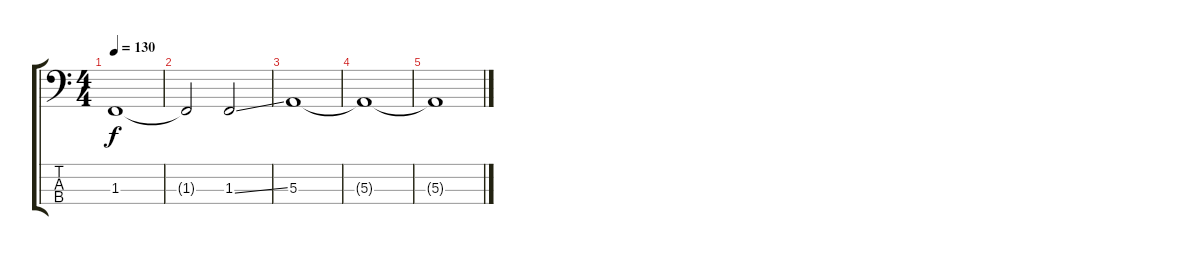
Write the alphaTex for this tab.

\track "" {instrument electricbassfinger}
\staff {score tabs}
\tuning (D2 A1 E1 B0) {hide}
\ts (4 4)
\tempo 130
\clef f4
\ks c
1.3.1{dy f} |
1.3{t}.2 1.3{ss}.2 |
5.3.1 |
5.3{t}.1 |
5.3{t}.1
